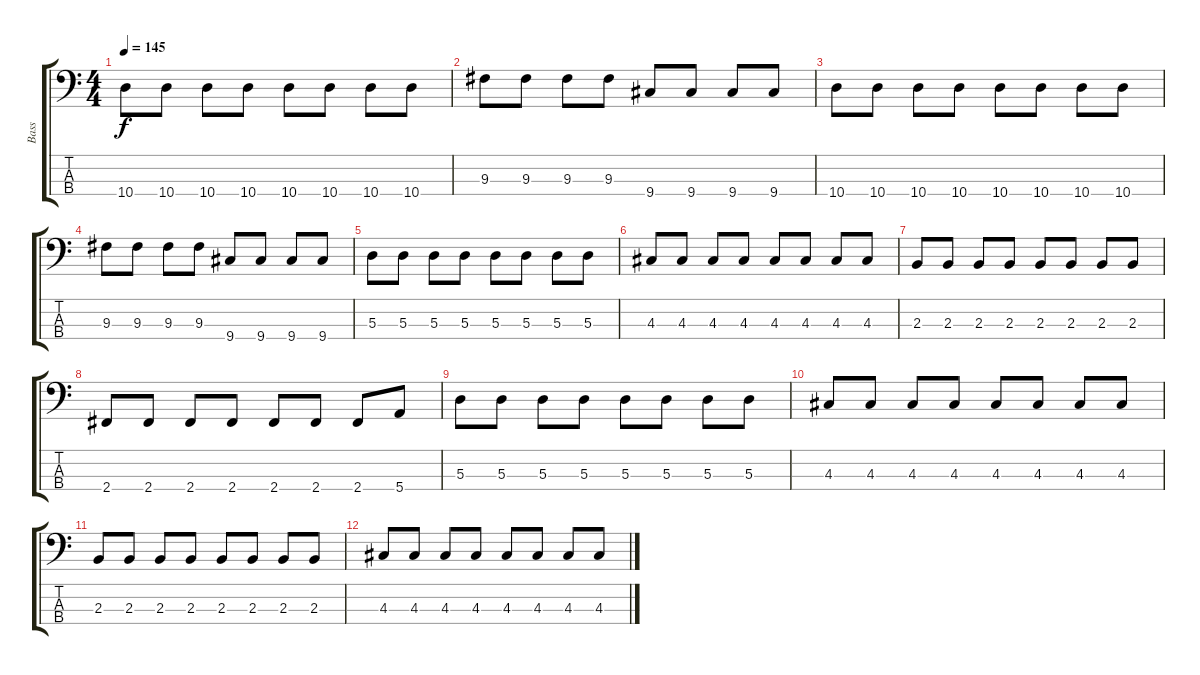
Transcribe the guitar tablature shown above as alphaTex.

\track ("Bass" "Bass") {instrument electricbassfinger}
\staff {score tabs}
\tuning (G2 D2 A1 E1) {hide}
\ts (4 4)
\tempo 145
\clef f4
\ks c
10.4.8{dy f} 10.4.8 10.4.8 10.4.8 10.4.8 10.4.8 10.4.8 10.4.8 |
9.3.8 9.3.8 9.3.8 9.3.8 9.4.8 9.4.8 9.4.8 9.4.8 |
10.4.8 10.4.8 10.4.8 10.4.8 10.4.8 10.4.8 10.4.8 10.4.8 |
9.3.8 9.3.8 9.3.8 9.3.8 9.4.8 9.4.8 9.4.8 9.4.8 |
5.3.8 5.3.8 5.3.8 5.3.8 5.3.8 5.3.8 5.3.8 5.3.8 |
4.3.8 4.3.8 4.3.8 4.3.8 4.3.8 4.3.8 4.3.8 4.3.8 |
2.3.8 2.3.8 2.3.8 2.3.8 2.3.8 2.3.8 2.3.8 2.3.8 |
2.4.8 2.4.8 2.4.8 2.4.8 2.4.8 2.4.8 2.4.8 5.4.8 |
5.3.8 5.3.8 5.3.8 5.3.8 5.3.8 5.3.8 5.3.8 5.3.8 |
4.3.8 4.3.8 4.3.8 4.3.8 4.3.8 4.3.8 4.3.8 4.3.8 |
2.3.8 2.3.8 2.3.8 2.3.8 2.3.8 2.3.8 2.3.8 2.3.8 |
4.3.8 4.3.8 4.3.8 4.3.8 4.3.8 4.3.8 4.3.8 4.3.8
